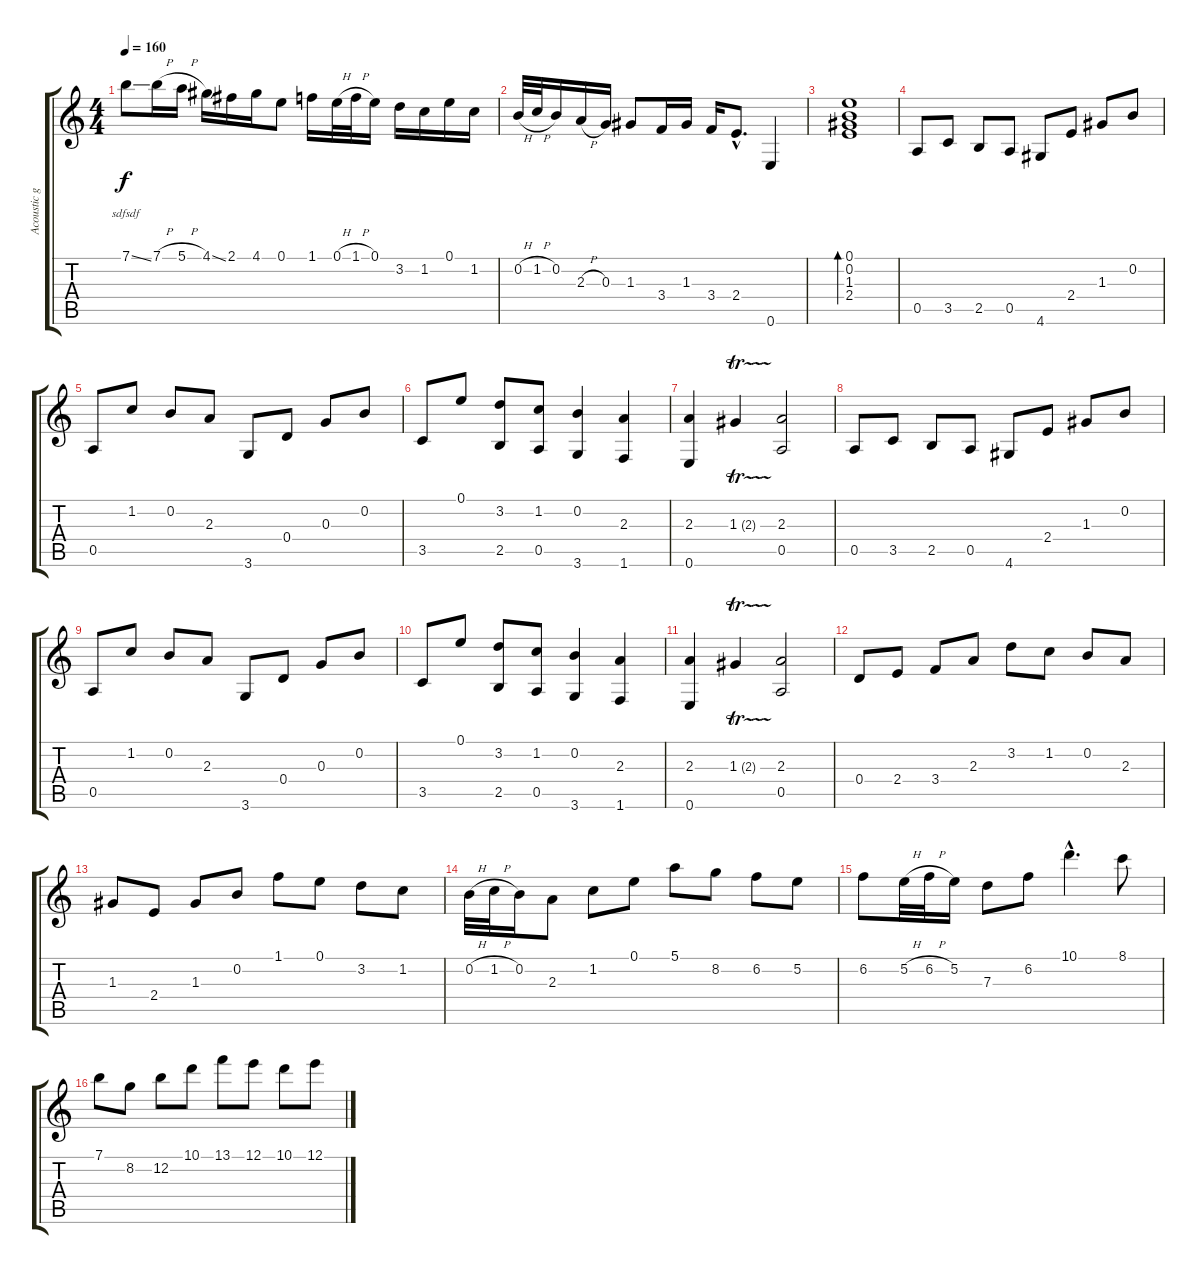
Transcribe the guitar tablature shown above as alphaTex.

\track ("Acoustic guitar" "Acoustic g") {instrument acousticguitarsteel}
\staff {score tabs}
\tuning (E4 B3 G3 D3 A2 E2) {hide}
\ts (4 4)
\tempo 160
\clef g2
\ks c
7.1{ss}.8{lyrics (0 "") lyrics (1 "") lyrics (2 "") lyrics (3 "sdfsdf") lyrics (4 "") dy f instrument acousticguitarsteel} 7.1{h}.16 5.1{h}.16 4.1{ss}.16 2.1.16 4.1.16 0.1.8 1.1.16 0.1{h}.32 1.1{h}.32 0.1.16 3.2.16 1.2.16 0.1.16 1.2.16 |
0.2{h}.32 1.2{h}.32 0.2.16 2.3{h}.16 0.3.16 1.3.8 3.4.16 1.3.16 3.4.16 2.4{hac}.8{d} 0.6.4 |
(0.1 0.2 1.3 2.4).1{bd 120} |
0.5.8 3.5.8 2.5.8 0.5.8 4.6.8 2.4.8 1.3.8 0.2.8 |
0.5.8 1.2.8 0.2.8 2.3.8 3.6.8 0.4.8 0.3.8 0.2.8 |
3.5.8 0.1.8 (3.2 2.5).8 (1.2 0.5).8 (0.2 3.6).4 (2.3 1.6).4 |
(2.3 0.6).4 1.3{tr (2 32)}.4 (2.3 0.5).2 |
0.5.8 3.5.8 2.5.8 0.5.8 4.6.8 2.4.8 1.3.8 0.2.8 |
0.5.8 1.2.8 0.2.8 2.3.8 3.6.8 0.4.8 0.3.8 0.2.8 |
3.5.8 0.1.8 (3.2 2.5).8 (1.2 0.5).8 (0.2 3.6).4 (2.3 1.6).4 |
(2.3 0.6).4 1.3{tr (2 32)}.4 (2.3 0.5).2 |
0.4.8 2.4.8 3.4.8 2.3.8 3.2.8 1.2.8 0.2.8 2.3.8 |
1.3.8 2.4.8 1.3.8 0.2.8 1.1.8 0.1.8 3.2.8 1.2.8 |
0.2{h}.32 1.2{h}.32 0.2.16 2.3.8 1.2.8 0.1.8 5.1.8 8.2.8 6.2.8 5.2.8 |
6.2.8 5.2{h}.32 6.2{h}.32 5.2.16 7.3.8 6.2.8 10.1{hac}.4{d} 8.1.8 |
7.1.8 8.2.8 12.2.8 10.1.8 13.1.8 12.1.8 10.1.8 12.1.8
